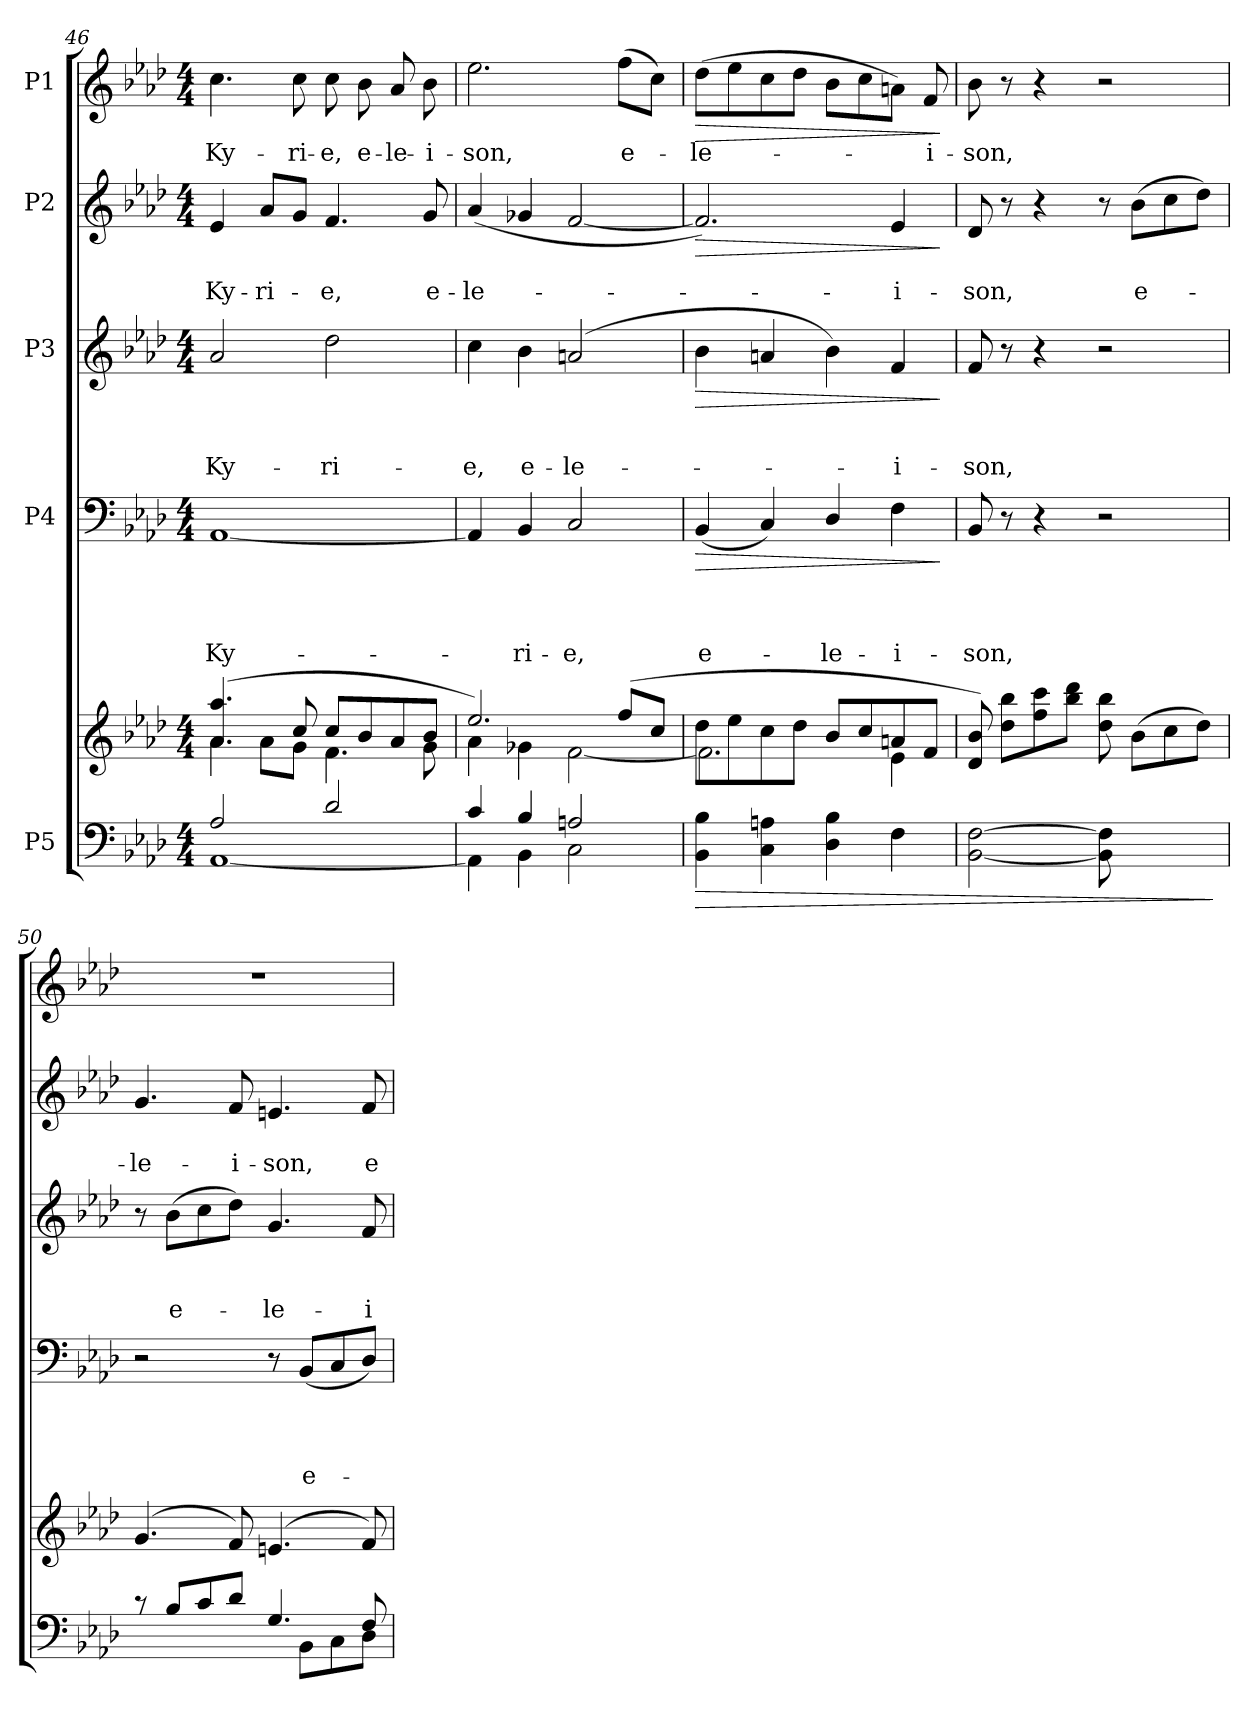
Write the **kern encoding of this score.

**kern	**kern	**dynam	**kern	**text	**text	**text	**text	**dynam	**kern	**text	**text	**text	**dynam	**kern	**text	**text	**dynam	**kern	**text	**dynam
*part5	*part5	*part5	*part4	*part4	*part4	*part4	*part4	*part4	*part3	*part3	*part3	*part3	*part3	*part2	*part2	*part2	*part2	*part1	*part1	*part1
*staff6	*staff5	*staff5/6	*staff4	*staff4	*staff4	*staff4	*staff4	*staff4	*staff3	*staff3	*staff3	*staff3	*staff3	*staff2	*staff2	*staff2	*staff2	*staff1	*staff1	*staff1
*I"P5	*	*	*I"P4	*	*	*	*	*	*I"P3	*	*	*	*	*I"P2	*	*	*	*I"P1	*	*
*clefF4	*clefG2	*	*clefF4	*	*	*	*	*	*clefG2	*	*	*	*	*clefG2	*	*	*	*clefG2	*	*
*	*	*	*	*	*	*	*	*	*ITrd7c12	*	*	*	*	*	*	*	*	*	*	*
*k[b-e-a-d-]	*k[b-e-a-d-]	*	*k[b-e-a-d-]	*	*	*	*	*	*k[b-e-a-d-]	*	*	*	*	*k[b-e-a-d-]	*	*	*	*k[b-e-a-d-]	*	*
*A-:	*A-:	*	*A-:	*	*	*	*	*	*A-:	*	*	*	*	*A-:	*	*	*	*A-:	*	*
*M4/4	*M4/4	*	*M4/4	*	*	*	*	*	*M4/4	*	*	*	*	*M4/4	*	*	*	*M4/4	*	*
=46	=46	=46	=46	=46	=46	=46	=46	=46	=46	=46	=46	=46	=46	=46	=46	=46	=46	=46	=46	=46
*^	*^	*	*	*	*	*	*	*	*	*	*	*	*	*	*	*	*	*	*	*
!	!	!	!	!	!	!	!	!	!LO:LY:b	!	!	!	!	!LO:LY:b	!	!	!	!LO:LY:b	!	!	!LO:LY:b	!
2A-/	[<1AA-	(>4.a-/ 4.aa-/	4a-\	.	[<1AA-	.	.	.	Ky-	.	2A-/	.	.	Ky-	.	4e-/	.	Ky-	.	4.cc\	Ky-	.
!	!	!	!	!	!	!	!	!	!	!	!	!	!	!	!	!	!	!LO:LY:b	!	!	!	!
.	.	.	8a-\L	.	.	.	.	.	.	.	.	.	.	.	.	8a-/L	.	-ri-	.	.	.	.
!	!	!	!	!	!	!	!	!	!	!	!	!	!	!	!	!	!	!	!	!	!LO:LY:b	!
.	.	8cc/	8g\J	.	.	.	.	.	.	.	.	.	.	.	.	8g/J	.	.	.	8cc\	-ri-	.
!	!	!	!	!	!	!	!	!	!	!	!	!	!	!LO:LY:b	!	!	!	!LO:LY:b	!	!	!LO:LY:b	!
2d-/	.	8cc/L	4.f\	.	.	.	.	.	.	.	2d-\	.	.	-ri-	.	4.f/	.	-e,	.	8cc\	-e,	.
!	!	!	!	!	!	!	!	!	!	!	!	!	!	!	!	!	!	!	!	!	!LO:LY:b	!
.	.	8b-/	.	.	.	.	.	.	.	.	.	.	.	.	.	.	.	.	.	8b-\	e-	.
!	!	!	!	!	!	!	!	!	!	!	!	!	!	!	!	!	!	!	!	!	!LO:LY:b	!
.	.	8a-/	.	.	.	.	.	.	.	.	.	.	.	.	.	.	.	.	.	8a-/	-le-	.
!	!	!	!	!	!	!	!	!	!	!	!	!	!	!	!	!	!	!LO:LY:b	!	!	!LO:LY:b	!
.	.	8b-/J	8g\	.	.	.	.	.	.	.	.	.	.	.	.	8g/	.	e-	.	8b-\	-i-	.
=47	=47	=47	=47	=47	=47	=47	=47	=47	=47	=47	=47	=47	=47	=47	=47	=47	=47	=47	=47	=47	=47	=47
!	!	!	!	!	!	!	!	!	!	!	!	!	!	!LO:LY:b	!	!	!	!LO:LY:b	!	!	!LO:LY:b	!
4c/	4AA-\]	2.ee-/)	4a-\	.	4AA-/]	.	.	.	.	.	4c\	.	.	-e,	.	(>4a-/	.	-le-	.	2.ee-\	-son,	.
!	!	!	!	!	!	!	!	!	!LO:LY:b	!	!	!	!	!LO:LY:b	!	!	!	!	!	!	!	!
4B-/	4BB-\	.	4g-X\	.	4BB-/	.	.	.	-ri-	.	4B-\	.	.	e-	.	4g-X/	.	.	.	.	.	.
!	!	!	!	!	!	!	!	!	!LO:LY:b	!	!	!	!	!LO:LY:b	!	!	!	!	!	!	!	!
2An/	2C\	.	[<2f\	.	2C/	.	.	.	-e,	.	(>2An/	.	.	-le-	.	[<2f/	.	.	.	.	.	.
!	!	!	!	!	!	!	!	!	!	!	!	!	!	!	!	!	!	!	!	!	!LO:LY:b	!
.	.	(>8ff/L	.	.	.	.	.	.	.	.	.	.	.	.	.	.	.	.	.	(>8ff\L	e-	.
.	.	8cc/J	.	.	.	.	.	.	.	.	.	.	.	.	.	.	.	.	.	8cc\J)	.	.
=48	=48	=48	=48	=48	=48	=48	=48	=48	=48	=48	=48	=48	=48	=48	=48	=48	=48	=48	=48	=48	=48	=48
!	!	!	!	!LO:HP:b=2	!	!	!	!	!LO:LY:b	!LO:HP:b	!	!	!	!	!LO:HP:b	!	!	!	!LO:HP:b	!	!LO:LY:b	!LO:HP:b
4BB-\ 4B-\	1ryy	8dd-\L	2.f\]	>	(<4BB-/	.	.	.	e-	>	4B-\	.	.	.	>	2.f/])	.	.	>	(>8dd-\L	-le-	>
.	.	8ee-\	.	.	.	.	.	.	.	.	.	.	.	.	.	.	.	.	.	8ee-\	.	.
4C\ 4An\	.	8cc\	.	.	4C/)	.	.	.	.	.	4An/	.	.	.	.	.	.	.	.	8cc\	.	.
.	.	8dd-\J	.	.	.	.	.	.	.	.	.	.	.	.	.	.	.	.	.	8dd-\J	.	.
!	!	!	!	!	!	!	!	!	!LO:LY:b	!	!	!	!	!	!	!	!	!	!	!	!	!
4D-\ 4B-\	.	8b-/L	.	.	4D-/	.	.	.	-le-	.	4B-\)	.	.	.	.	.	.	.	.	8b-\L	.	.
.	.	8cc/	.	.	.	.	.	.	.	.	.	.	.	.	.	.	.	.	.	8cc\	.	.
!	!	!	!	!	!	!	!	!	!LO:LY:b	!	!	!	!	!LO:LY:b	!	!	!	!LO:LY:b	!	!	!	!
4F\	.	8an/	4e-\	.	4F\	.	.	.	-i-	.	4F/	.	.	-i-	.	4e-/	.	-i-	.	8an\J)	.	.
!	!	!	!	!	!	!	!	!	!	!	!	!	!	!	!	!	!	!	!	!	!LO:LY:b	!
.	.	8f/J	.	.	.	.	.	.	.	.	.	.	.	.	.	.	.	.	.	8f/	-i-	.
*v	*v	*	*	*	*	*	*	*	*	*	*	*	*	*	*	*	*	*	*	*	*	*
*	*v	*v	*	*	*	*	*	*	*	*	*	*	*	*	*	*	*	*	*	*	*
.	.	.	.	.	.	.	.	]	.	.	.	.	]	.	.	.	]	.	.	]
=49	=49	=49	=49	=49	=49	=49	=49	=49	=49	=49	=49	=49	=49	=49	=49	=49	=49	=49	=49	=49
*^	*^	*	*	*	*	*	*	*	*	*	*	*	*	*	*	*	*	*	*	*
!	!	!	!	!	!	!	!	!	!LO:LY:b	!	!	!	!	!LO:LY:b	!	!	!	!LO:LY:b	!	!	!LO:LY:b	!
[<2BB-\ [>2F\	1ryy	8d-/ 8b-/)	8ryy	.	8BB-/	.	.	.	-son,	.	8F/	.	.	-son,	.	8d-/	.	-son,	.	8b-\	-son,	.
.	.	2..ryy	8dd-\ 8bb-\L	.	8r	.	.	.	.	.	8r	.	.	.	.	8r	.	.	.	8r	.	.
.	.	.	8ff\ 8ccc\	.	4r	.	.	.	.	.	4r	.	.	.	.	4r	.	.	.	4r	.	.
.	.	.	8bb-\ 8ddd-\J	.	.	.	.	.	.	.	.	.	.	.	.	.	.	.	.	.	.	.
8BB-\] 8F\]	.	.	8dd-\ 8bb-\	.	2r	.	.	.	.	.	2r	.	.	.	.	8r	.	.	.	2r	.	.
!	!	!	!	!	!	!	!	!	!	!	!	!	!	!	!	!	!	!LO:LY:b	!	!	!	!
4.ryy	.	.	(>8b-\L	.	.	.	.	.	.	.	.	.	.	.	.	(>8b-\L	.	e-	.	.	.	.
.	.	.	8cc\	.	.	.	.	.	.	.	.	.	.	.	.	8cc\	.	.	.	.	.	.
.	.	.	8dd-\J)	.	.	.	.	.	.	.	.	.	.	.	.	8dd-\J)	.	.	.	.	.	.
*v	*v	*	*	*	*	*	*	*	*	*	*	*	*	*	*	*	*	*	*	*	*	*
*	*v	*v	*	*	*	*	*	*	*	*	*	*	*	*	*	*	*	*	*	*	*
.	.	]	.	.	.	.	.	.	.	.	.	.	.	.	.	.	.	.	.	.
!!LO:PB:g=z
=50	=50	=50	=50	=50	=50	=50	=50	=50	=50	=50	=50	=50	=50	=50	=50	=50	=50	=50	=50	=50
*^	*^	*	*	*	*	*	*	*	*	*	*	*	*	*	*	*	*	*	*	*
!	!	!	!	!	!	!	!	!	!	!	!	!	!	!	!	!	!	!LO:LY:b	!	!	!	!
8rc	2ryy	(<4.g/	1ryy	.	2r	.	.	.	.	.	8r	.	.	.	.	4.g/	.	-le-	.	1r	.	.
!	!	!	!	!	!	!	!	!	!	!	!	!	!	!LO:LY:b	!	!	!	!	!	!	!	!
8B-/L	.	.	.	.	.	.	.	.	.	.	(>8B-\L	.	.	e-	.	.	.	.	.	.	.	.
8c/	.	.	.	.	.	.	.	.	.	.	8c\	.	.	.	.	.	.	.	.	.	.	.
!	!	!	!	!	!	!	!	!	!	!	!	!	!	!	!	!	!	!LO:LY:b	!	!	!	!
8d-/J	.	8f/)	.	.	.	.	.	.	.	.	8d-\J)	.	.	.	.	8f/	.	-i-	.	.	.	.
!	!	!	!	!	!	!	!	!	!	!	!	!	!	!LO:LY:b	!	!	!	!LO:LY:b	!	!	!	!
4.G/	8ryy	(<4.en/	.	.	8r	.	.	.	.	.	4.G/	.	.	-le-	.	4.en/	.	-son,	.	.	.	.
!	!	!	!	!	!	!	!	!	!LO:LY:b	!	!	!	!	!	!	!	!	!	!	!	!	!
.	8BB-\L	.	.	.	(<8BB-/L	.	.	.	e-	.	.	.	.	.	.	.	.	.	.	.	.	.
.	8C\	.	.	.	8C/	.	.	.	.	.	.	.	.	.	.	.	.	.	.	.	.	.
!	!	!	!	!	!	!	!	!	!	!	!	!	!	!LO:LY:b	!	!	!	!LO:LY:b	!	!	!	!
8F/	8D-\J	8f/)	.	.	8D-/J)	.	.	.	.	.	8F/	.	.	-i-	.	8f/	.	e-	.	.	.	.
*v	*v	*	*	*	*	*	*	*	*	*	*	*	*	*	*	*	*	*	*	*	*	*
*	*v	*v	*	*	*	*	*	*	*	*	*	*	*	*	*	*	*	*	*	*	*
=	=	=	=	=	=	=	=	=	=	=	=	=	=	=	=	=	=	=	=	=
*-	*-	*-	*-	*-	*-	*-	*-	*-	*-	*-	*-	*-	*-	*-	*-	*-	*-	*-	*-	*-
